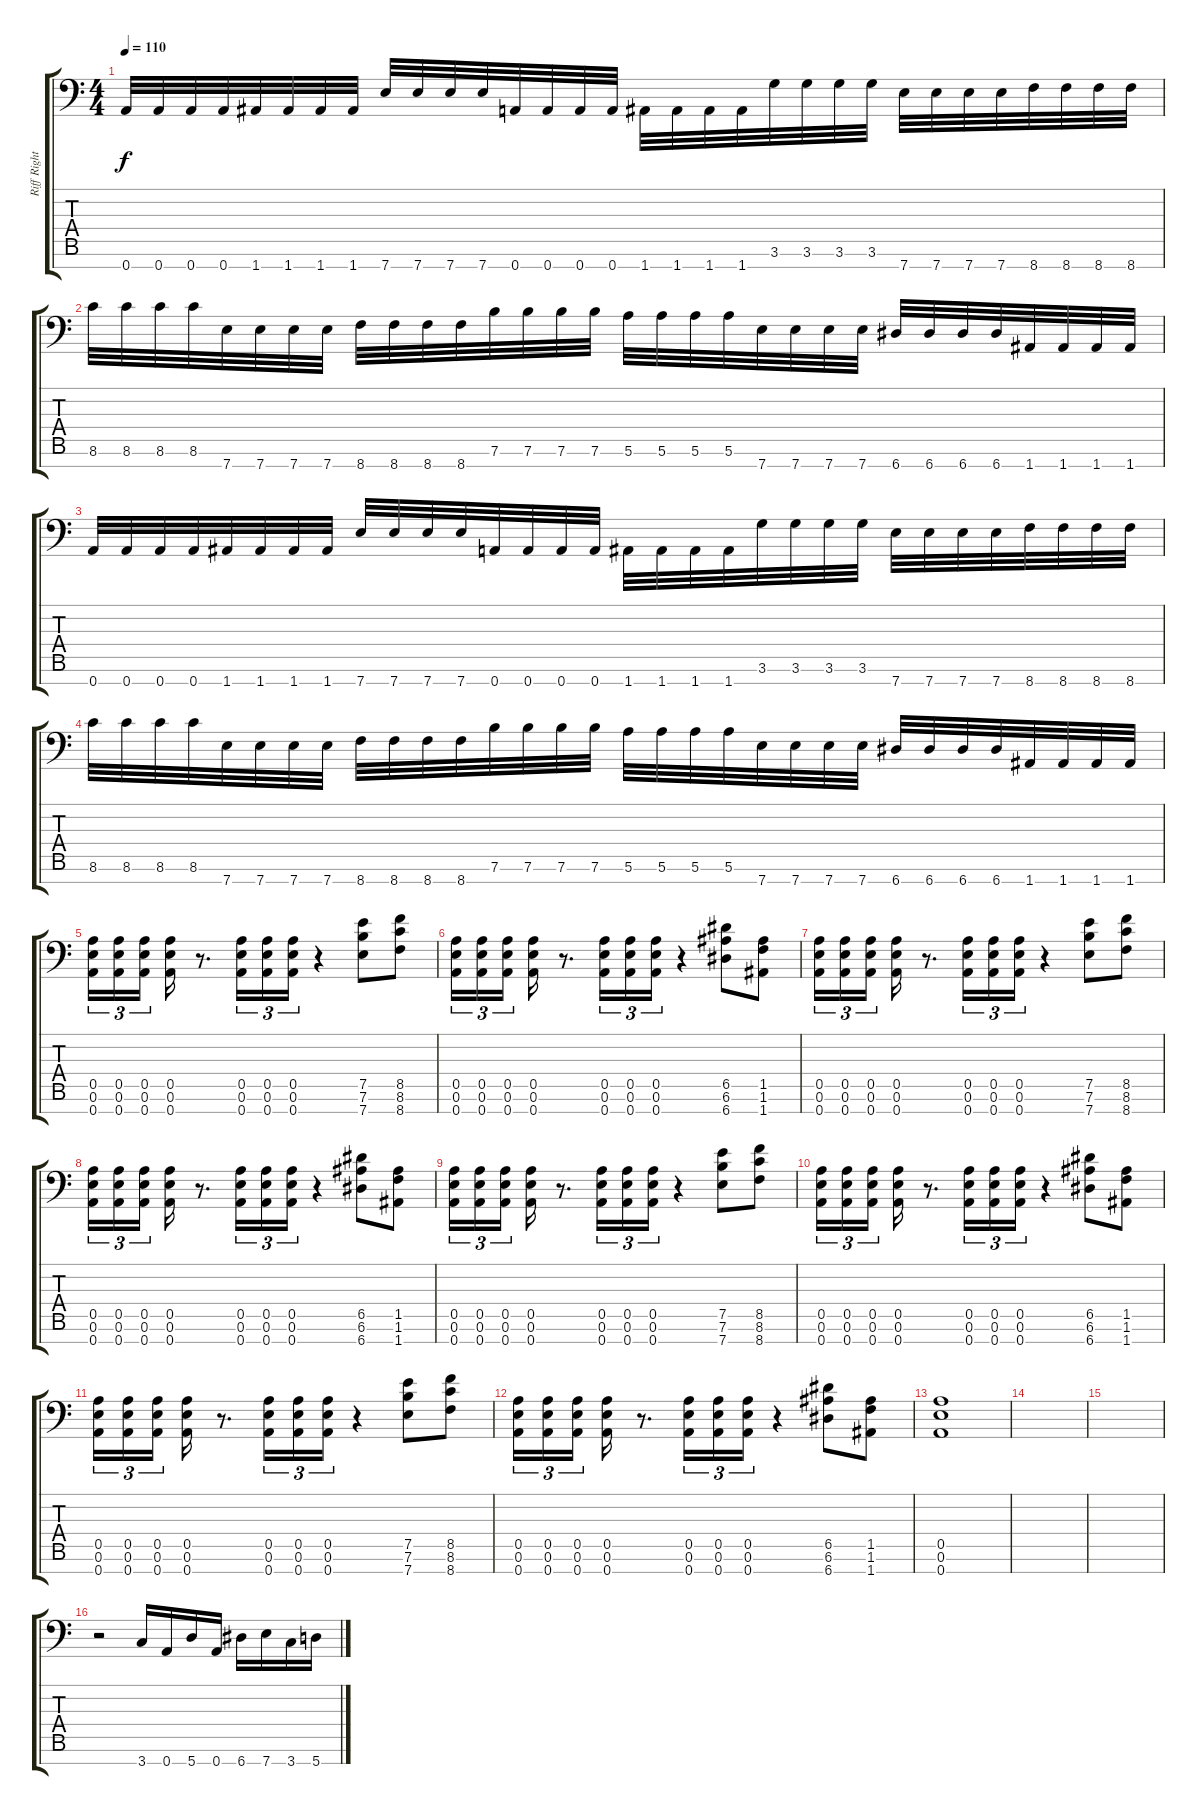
\track ("Riff Right" "Riff Right") {instrument distortionguitar}
\staff {score tabs}
\tuning (F4 C4 G3 D3 A2 E2 A1) {hide}
\ts (4 4)
\tempo 110
\clef f4
\ks c
0.7.32{dy f} 0.7.32 0.7.32 0.7.32 1.7.32 1.7.32 1.7.32 1.7.32 7.7.32 7.7.32 7.7.32 7.7.32 0.7.32 0.7.32 0.7.32 0.7.32 1.7.32 1.7.32 1.7.32 1.7.32 3.6.32 3.6.32 3.6.32 3.6.32 7.7.32 7.7.32 7.7.32 7.7.32 8.7.32 8.7.32 8.7.32 8.7.32 |
8.6.32 8.6.32 8.6.32 8.6.32 7.7.32 7.7.32 7.7.32 7.7.32 8.7.32 8.7.32 8.7.32 8.7.32 7.6.32 7.6.32 7.6.32 7.6.32 5.6.32 5.6.32 5.6.32 5.6.32 7.7.32 7.7.32 7.7.32 7.7.32 6.7.32 6.7.32 6.7.32 6.7.32 1.7.32 1.7.32 1.7.32 1.7.32 |
0.7.32 0.7.32 0.7.32 0.7.32 1.7.32 1.7.32 1.7.32 1.7.32 7.7.32 7.7.32 7.7.32 7.7.32 0.7.32 0.7.32 0.7.32 0.7.32 1.7.32 1.7.32 1.7.32 1.7.32 3.6.32 3.6.32 3.6.32 3.6.32 7.7.32 7.7.32 7.7.32 7.7.32 8.7.32 8.7.32 8.7.32 8.7.32 |
8.6.32 8.6.32 8.6.32 8.6.32 7.7.32 7.7.32 7.7.32 7.7.32 8.7.32 8.7.32 8.7.32 8.7.32 7.6.32 7.6.32 7.6.32 7.6.32 5.6.32 5.6.32 5.6.32 5.6.32 7.7.32 7.7.32 7.7.32 7.7.32 6.7.32 6.7.32 6.7.32 6.7.32 1.7.32 1.7.32 1.7.32 1.7.32 |
(0.5 0.6 0.7).16{tu (3 2)} (0.5 0.6 0.7).16{tu (3 2)} (0.5 0.6 0.7).16{tu (3 2) beam splitsecondary} (0.5 0.6 0.7).16 r.8{d} (0.5 0.6 0.7).16{tu (3 2)} (0.5 0.6 0.7).16{tu (3 2)} (0.5 0.6 0.7).16{tu (3 2)} r.4 (7.5 7.6 7.7).8 (8.5 8.6 8.7).8 |
(0.5 0.6 0.7).16{tu (3 2)} (0.5 0.6 0.7).16{tu (3 2)} (0.5 0.6 0.7).16{tu (3 2) beam splitsecondary} (0.5 0.6 0.7).16 r.8{d} (0.5 0.6 0.7).16{tu (3 2)} (0.5 0.6 0.7).16{tu (3 2)} (0.5 0.6 0.7).16{tu (3 2)} r.4 (6.5 6.6 6.7).8 (1.5 1.6 1.7).8 |
(0.5 0.6 0.7).16{tu (3 2)} (0.5 0.6 0.7).16{tu (3 2)} (0.5 0.6 0.7).16{tu (3 2) beam splitsecondary} (0.5 0.6 0.7).16 r.8{d} (0.5 0.6 0.7).16{tu (3 2)} (0.5 0.6 0.7).16{tu (3 2)} (0.5 0.6 0.7).16{tu (3 2)} r.4 (7.5 7.6 7.7).8 (8.5 8.6 8.7).8 |
(0.5 0.6 0.7).16{tu (3 2)} (0.5 0.6 0.7).16{tu (3 2)} (0.5 0.6 0.7).16{tu (3 2) beam splitsecondary} (0.5 0.6 0.7).16 r.8{d} (0.5 0.6 0.7).16{tu (3 2)} (0.5 0.6 0.7).16{tu (3 2)} (0.5 0.6 0.7).16{tu (3 2)} r.4 (6.5 6.6 6.7).8 (1.5 1.6 1.7).8 |
(0.5 0.6 0.7).16{tu (3 2)} (0.5 0.6 0.7).16{tu (3 2)} (0.5 0.6 0.7).16{tu (3 2) beam splitsecondary} (0.5 0.6 0.7).16 r.8{d} (0.5 0.6 0.7).16{tu (3 2)} (0.5 0.6 0.7).16{tu (3 2)} (0.5 0.6 0.7).16{tu (3 2)} r.4 (7.5 7.6 7.7).8 (8.5 8.6 8.7).8 |
(0.5 0.6 0.7).16{tu (3 2)} (0.5 0.6 0.7).16{tu (3 2)} (0.5 0.6 0.7).16{tu (3 2) beam splitsecondary} (0.5 0.6 0.7).16 r.8{d} (0.5 0.6 0.7).16{tu (3 2)} (0.5 0.6 0.7).16{tu (3 2)} (0.5 0.6 0.7).16{tu (3 2)} r.4 (6.5 6.6 6.7).8 (1.5 1.6 1.7).8 |
(0.5 0.6 0.7).16{tu (3 2)} (0.5 0.6 0.7).16{tu (3 2)} (0.5 0.6 0.7).16{tu (3 2) beam splitsecondary} (0.5 0.6 0.7).16 r.8{d} (0.5 0.6 0.7).16{tu (3 2)} (0.5 0.6 0.7).16{tu (3 2)} (0.5 0.6 0.7).16{tu (3 2)} r.4 (7.5 7.6 7.7).8 (8.5 8.6 8.7).8 |
(0.5 0.6 0.7).16{tu (3 2)} (0.5 0.6 0.7).16{tu (3 2)} (0.5 0.6 0.7).16{tu (3 2) beam splitsecondary} (0.5 0.6 0.7).16 r.8{d} (0.5 0.6 0.7).16{tu (3 2)} (0.5 0.6 0.7).16{tu (3 2)} (0.5 0.6 0.7).16{tu (3 2)} r.4 (6.5 6.6 6.7).8 (1.5 1.6 1.7).8 |
(0.5 0.6 0.7).1 |
|
|
r.2 3.7.16 0.7.16 5.7.16 0.7.16 6.7.16 7.7.16 3.7.16 5.7.16
